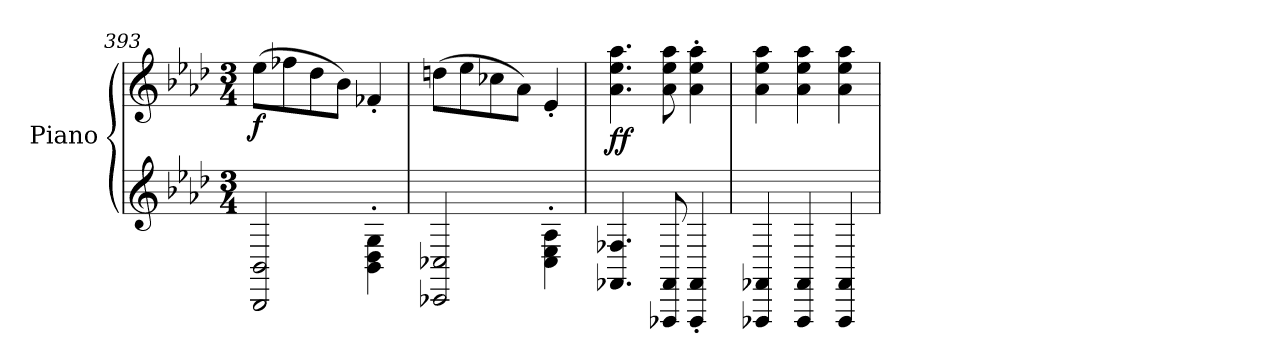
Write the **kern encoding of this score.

**kern	**kern	**dynam
*part1	*part1	*part1
*staff2	*staff1	*staff1/2
*I"Piano	*	*
*I'Pno.	*	*
*clefG2	*clefG2	*
*k[b-e-a-d-]	*k[b-e-a-d-]	*
*M3/4	*M3/4	*
=393	=393	=393
!	!	!LO:DY:b
2BBB-/ 2BB-/	(8ee-\L	f
.	8ff-X\	.
.	8dd-\	.
.	8b-\J)	.
4BB-\' 4D-\' 4G\'	4f-X'/	.
=394	=394	=394
2CC-X/ 2C-X/	(8ddn\L	.
.	8ee-\	.
.	8cc-X\	.
.	8a-\J)	.
4C-\' 4E-\' 4A-\'	4e-'/	.
=395	=395	=395
!	!	!LO:DY:b
4.FF-X/ 4.F-X/	4.a-\ 4.ee-\ 4.aa-\	ff
8FFF-X/ 8FF-/	8a-\ 8ee-\ 8aa-\	.
4FFF-/' 4FF-/'	4a-\' 4ee-\' 4aa-\'	.
=396	=396	=396
4FFF-X/ 4FF-X/	4a-\ 4ee-\ 4aa-\	.
4FFF-/ 4FF-/	4a-\ 4ee-\ 4aa-\	.
4FFF-/ 4FF-/	4a-\ 4ee-\ 4aa-\	.
=	=	=
*-	*-	*-
